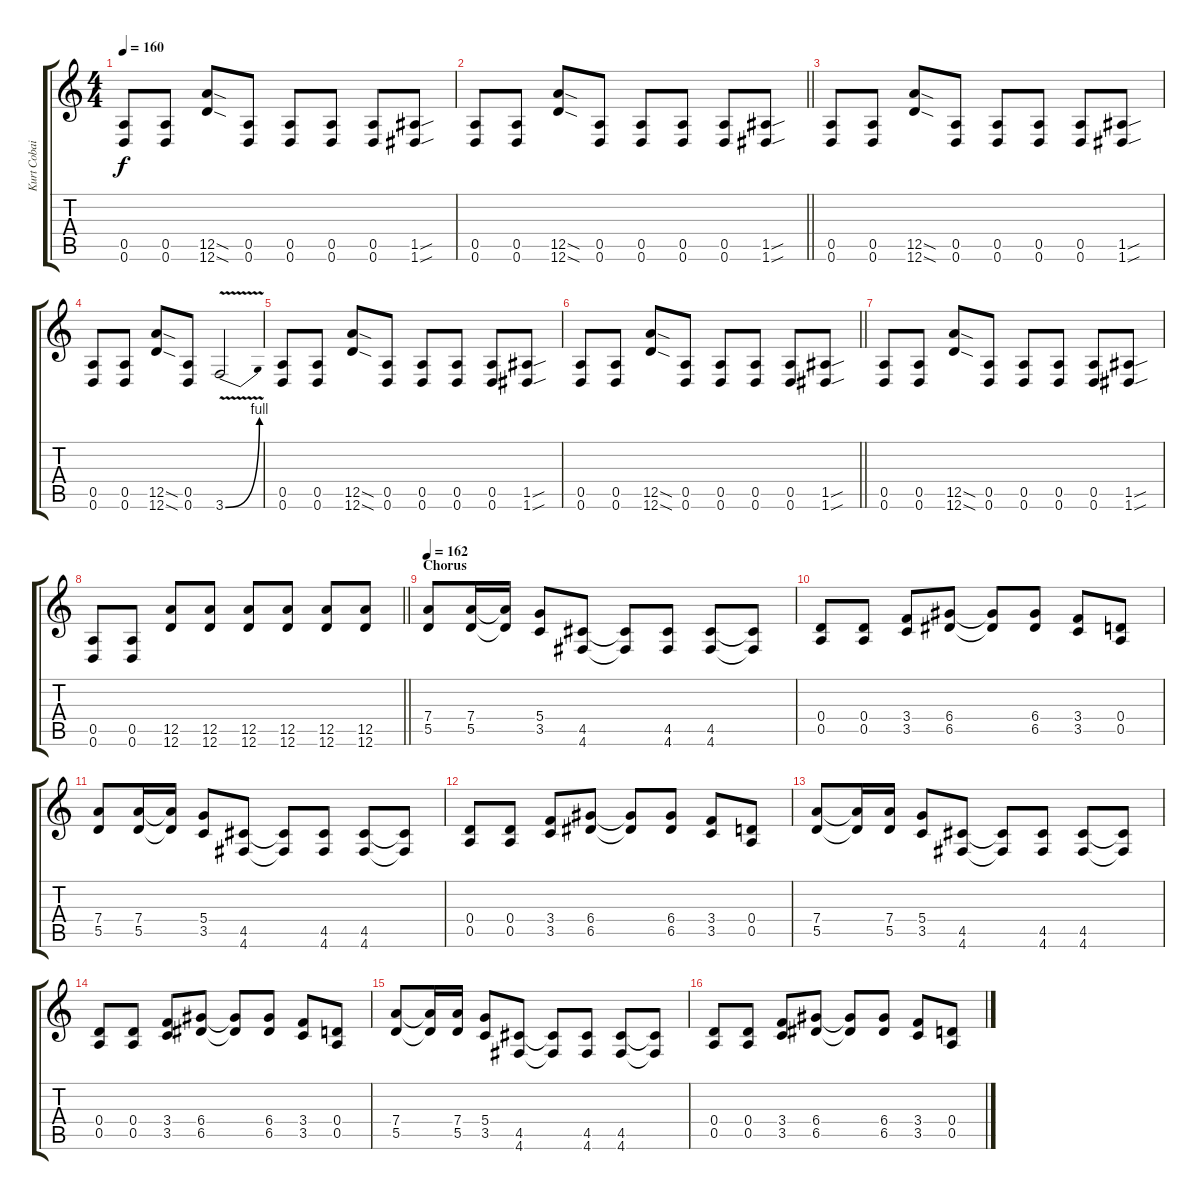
\track ("Kurt Cobain" "Kurt Cobai") {instrument overdrivenguitar}
\staff {score tabs}
\tuning (E4 B3 G3 D3 A2 D2) {hide}
\ts (4 4)
\tempo 160
\clef g2
\ks c
(0.5 0.6).8{dy f} (0.5 0.6).8 (12.5{sod} 12.6{sod}).8 (0.5 0.6).8 (0.5 0.6).8 (0.5 0.6).8 (0.5 0.6).8 (1.5{sou} 1.6{sou}).8 |
\barLineRight lightlight
(0.5 0.6).8 (0.5 0.6).8 (12.5{sod} 12.6{sod}).8 (0.5 0.6).8 (0.5 0.6).8 (0.5 0.6).8 (0.5 0.6).8 (1.5{sou} 1.6{sou}).8 |
(0.5 0.6).8 (0.5 0.6).8 (12.5{sod} 12.6{sod}).8 (0.5 0.6).8 (0.5 0.6).8 (0.5 0.6).8 (0.5 0.6).8 (1.5{sou} 1.6{sou}).8 |
(0.5 0.6).8 (0.5 0.6).8 (12.5{sod} 12.6{sod}).8 (0.5 0.6).8 3.6{be (bend 0 0 60 4) v}.2 |
(0.5 0.6).8 (0.5 0.6).8 (12.5{sod} 12.6{sod}).8 (0.5 0.6).8 (0.5 0.6).8 (0.5 0.6).8 (0.5 0.6).8 (1.5{sou} 1.6{sou}).8 |
\barLineRight lightlight
(0.5 0.6).8 (0.5 0.6).8 (12.5{sod} 12.6{sod}).8 (0.5 0.6).8 (0.5 0.6).8 (0.5 0.6).8 (0.5 0.6).8 (1.5{sou} 1.6{sou}).8 |
(0.5 0.6).8 (0.5 0.6).8 (12.5{sod} 12.6{sod}).8 (0.5 0.6).8 (0.5 0.6).8 (0.5 0.6).8 (0.5 0.6).8 (1.5{sou} 1.6{sou}).8 |
\barLineRight lightlight
(0.5 0.6).8 (0.5 0.6).8 (12.5 12.6).8 (12.5 12.6).8 (12.5 12.6).8 (12.5 12.6).8 (12.5 12.6).8 (12.5 12.6).8 |
\section ("" "Chorus")
\tempo 162
(7.4 5.5).8 (7.4 5.5).16 (7.4{t} 5.5{t}).16 (5.4 3.5).8 (4.5 4.6).8 (4.5{t} 4.6{t}).8 (4.5 4.6).8 (4.5 4.6).8 (4.5{t} 4.6{t}).8 |
(0.4 0.5).8 (0.4 0.5).8 (3.4 3.5).8 (6.4 6.5).8 (6.4{t} 6.5{t}).8 (6.4 6.5).8 (3.4 3.5).8 (0.4 0.5).8 |
(7.4 5.5).8 (7.4 5.5).16 (7.4{t} 5.5{t}).16 (5.4 3.5).8 (4.5 4.6).8 (4.5{t} 4.6{t}).8 (4.5 4.6).8 (4.5 4.6).8 (4.5{t} 4.6{t}).8 |
(0.4 0.5).8 (0.4 0.5).8 (3.4 3.5).8 (6.4 6.5).8 (6.4{t} 6.5{t}).8 (6.4 6.5).8 (3.4 3.5).8 (0.4 0.5).8 |
(7.4 5.5).8 (7.4{t} 5.5{t}).16 (7.4 5.5).16 (5.4 3.5).8 (4.5 4.6).8 (4.5{t} 4.6{t}).8 (4.5 4.6).8 (4.5 4.6).8 (4.5{t} 4.6{t}).8 |
(0.4 0.5).8 (0.4 0.5).8 (3.4 3.5).8 (6.4 6.5).8 (6.4{t} 6.5{t}).8 (6.4 6.5).8 (3.4 3.5).8 (0.4 0.5).8 |
(7.4 5.5).8 (7.4{t} 5.5{t}).16 (7.4 5.5).16 (5.4 3.5).8 (4.5 4.6).8 (4.5{t} 4.6{t}).8 (4.5 4.6).8 (4.5 4.6).8 (4.5{t} 4.6{t}).8 |
(0.4 0.5).8 (0.4 0.5).8 (3.4 3.5).8 (6.4 6.5).8 (6.4{t} 6.5{t}).8 (6.4 6.5).8 (3.4 3.5).8 (0.4 0.5).8
